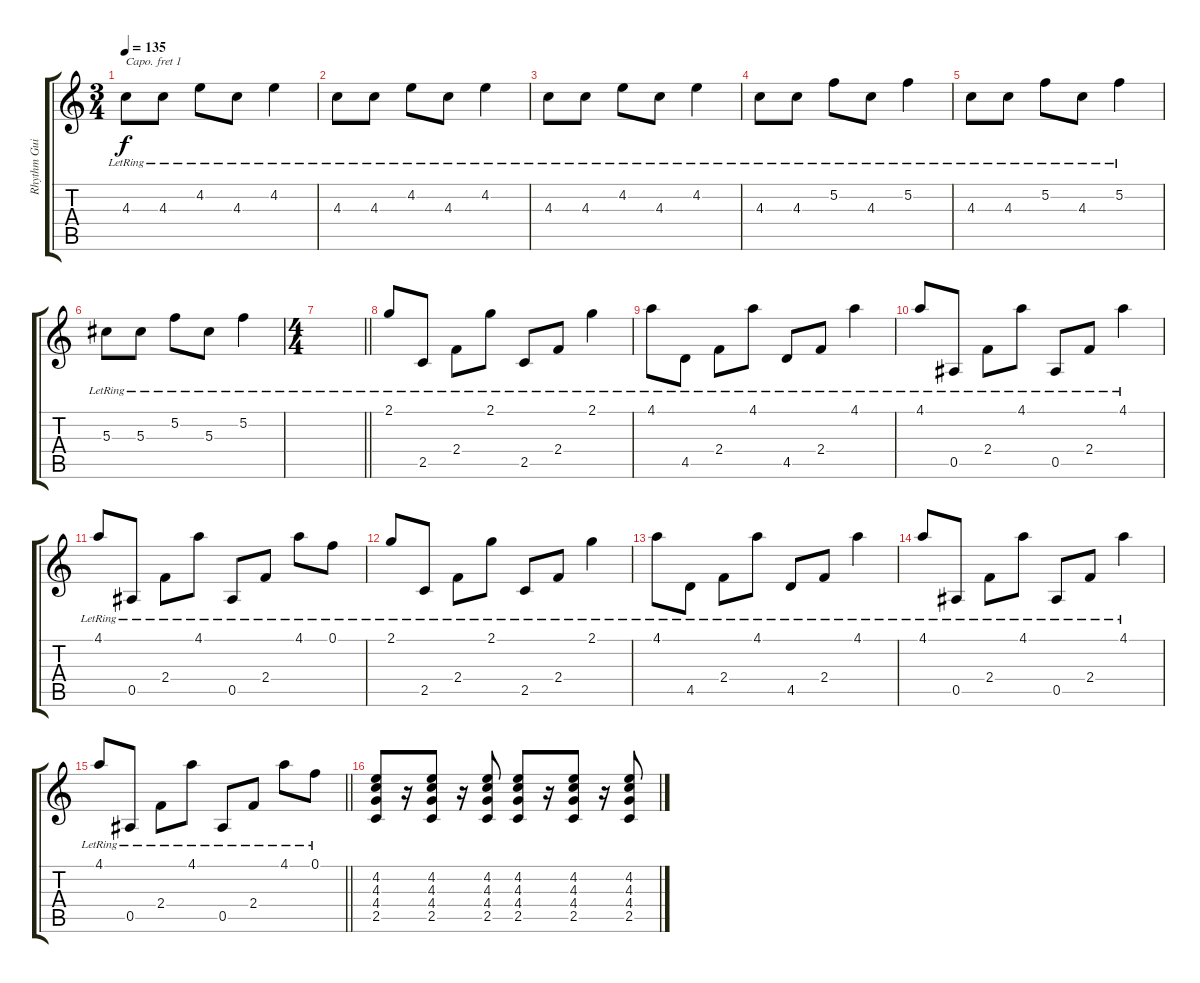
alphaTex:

\track ("Rhythm Guitar" "Rhythm Gui") {instrument electricguitarclean}
\staff {score tabs}
\capo 1
\tuning (E4 B3 G3 D3 A2 E2) {hide}
\ts (3 4)
\tempo 135
\clef g2
\ks c
4.3{lr}.8{dy f} 4.3{lr}.8 4.2{lr}.8 4.3{lr}.8 4.2{lr}.4 |
4.3{lr}.8 4.3{lr}.8 4.2{lr}.8 4.3{lr}.8 4.2{lr}.4 |
4.3{lr}.8 4.3{lr}.8 4.2{lr}.8 4.3{lr}.8 4.2{lr}.4 |
4.3{lr}.8 4.3{lr}.8 5.2{lr}.8 4.3{lr}.8 5.2{lr}.4 |
4.3{lr}.8 4.3{lr}.8 5.2{lr}.8 4.3{lr}.8 5.2{lr}.4 |
5.3{lr}.8 5.3{lr}.8 5.2{lr}.8 5.3{lr}.8 5.2{lr}.4 |
\ts (4 4)
\barLineRight lightlight
|
2.1{lr}.8 2.5{lr}.8 2.4{lr}.8 2.1{lr}.8 2.5{lr}.8 2.4{lr}.8 2.1{lr}.4 |
4.1{lr}.8 4.5{lr}.8 2.4{lr}.8 4.1{lr}.8 4.5{lr}.8 2.4{lr}.8 4.1{lr}.4 |
4.1{lr}.8 0.5{lr}.8 2.4{lr}.8 4.1{lr}.8 0.5{lr}.8 2.4{lr}.8 4.1{lr}.4 |
4.1{lr}.8 0.5{lr}.8 2.4{lr}.8 4.1{lr}.8 0.5{lr}.8 2.4{lr}.8 4.1{lr}.8 0.1{lr}.8 |
2.1{lr}.8 2.5{lr}.8 2.4{lr}.8 2.1{lr}.8 2.5{lr}.8 2.4{lr}.8 2.1{lr}.4 |
4.1{lr}.8 4.5{lr}.8 2.4{lr}.8 4.1{lr}.8 4.5{lr}.8 2.4{lr}.8 4.1{lr}.4 |
4.1{lr}.8 0.5{lr}.8 2.4{lr}.8 4.1{lr}.8 0.5{lr}.8 2.4{lr}.8 4.1{lr}.4 |
\barLineRight lightlight
4.1{lr}.8 0.5{lr}.8 2.4{lr}.8 4.1{lr}.8 0.5{lr}.8 2.4{lr}.8 4.1{lr}.8 0.1{lr}.8 |
(4.2 4.3 4.4 2.5).8 r.16 (4.2 4.3 4.4 2.5).8 r.16 (4.2 4.3 4.4 2.5).8 (4.2 4.3 4.4 2.5).8 r.16 (4.2 4.3 4.4 2.5).8 r.16 (4.2 4.3 4.4 2.5).8
